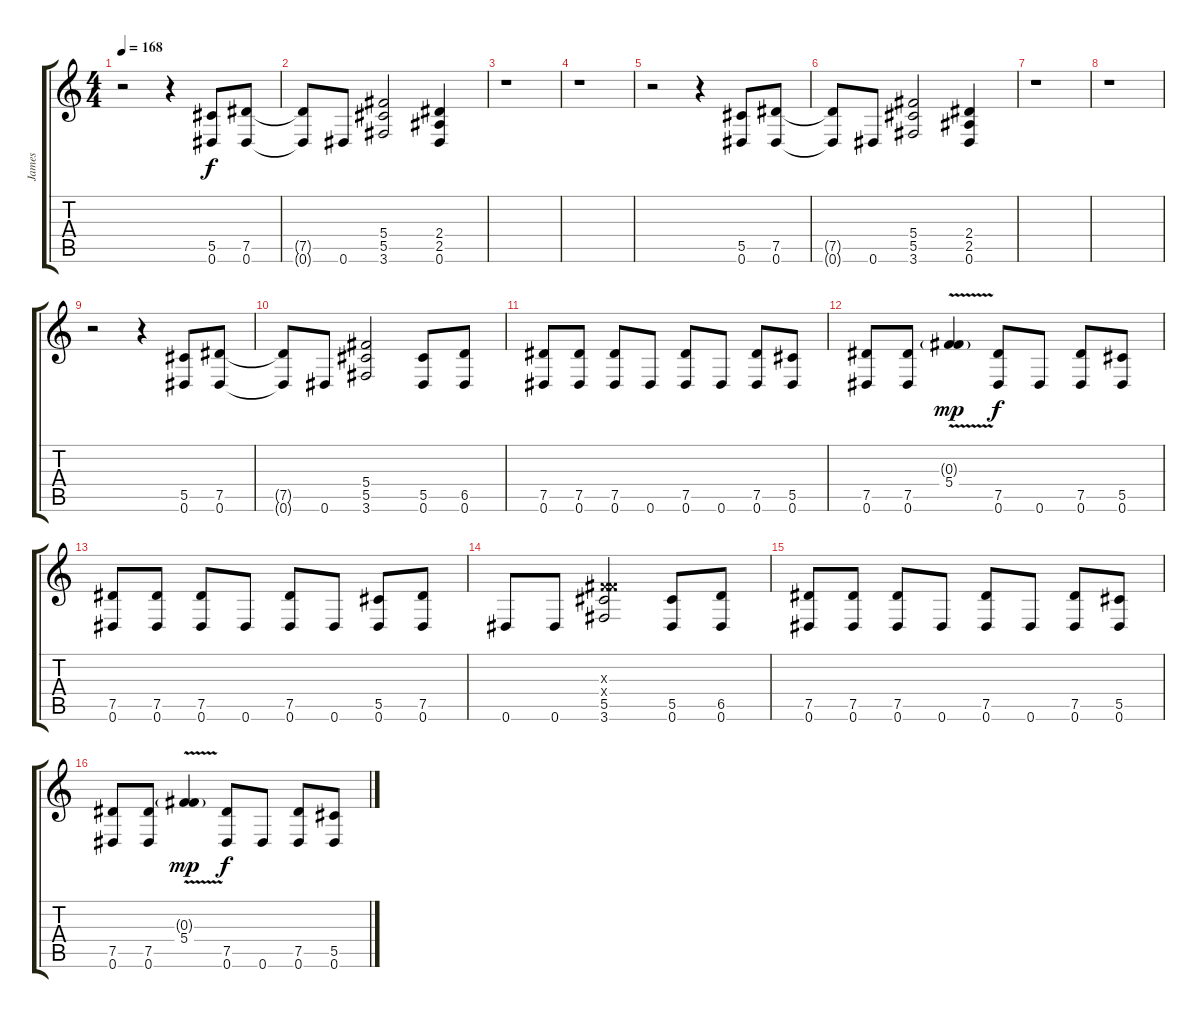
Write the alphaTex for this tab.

\track ("James" "James") {instrument distortionguitar}
\staff {score tabs}
\tuning (Eb4 Bb3 Gb3 Db3 Ab2 Eb2) {hide}
\ts (4 4)
\tempo 168
\clef g2
\ks c
r.2{dy f instrument distortionguitar} r.4 (5.5 0.6).8 (7.5 0.6).8 |
(7.5{t} 0.6{t}).8 0.6.8 (5.4 5.5 3.6).2 (2.4 2.5 0.6).4 |
r.1 |
r.1 |
r.2 r.4 (5.5 0.6).8 (7.5 0.6).8 |
(7.5{t} 0.6{t}).8 0.6.8 (5.4 5.5 3.6).2 (2.4 2.5 0.6).4 |
r.1 |
r.1 |
r.2 r.4 (5.5 0.6).8 (7.5 0.6).8 |
(7.5{t} 0.6{t}).8 0.6.8 (5.4 5.5 3.6).2 (5.5 0.6).8 (6.5 0.6).8 |
(7.5 0.6).8 (7.5 0.6).8 (7.5 0.6).8 0.6.8 (7.5 0.6).8 0.6.8 (7.5 0.6).8 (5.5 0.6).8 |
(7.5 0.6).8 (7.5 0.6).8 (0.3{v g} 5.4{v}).4{dy mp} (7.5 0.6).8{dy f} 0.6.8 (7.5 0.6).8 (5.5 0.6).8 |
(7.5 0.6).8 (7.5 0.6).8 (7.5 0.6).8 0.6.8 (7.5 0.6).8 0.6.8 (5.5 0.6).8 (7.5 0.6).8 |
0.6.8 0.6.8 (0.3{x} 5.4{x} 5.5 3.6).2 (5.5 0.6).8 (6.5 0.6).8 |
(7.5 0.6).8 (7.5 0.6).8 (7.5 0.6).8 0.6.8 (7.5 0.6).8 0.6.8 (7.5 0.6).8 (5.5 0.6).8 |
(7.5 0.6).8 (7.5 0.6).8 (0.3{v g} 5.4{v}).4{dy mp} (7.5 0.6).8{dy f} 0.6.8 (7.5 0.6).8 (5.5 0.6).8
